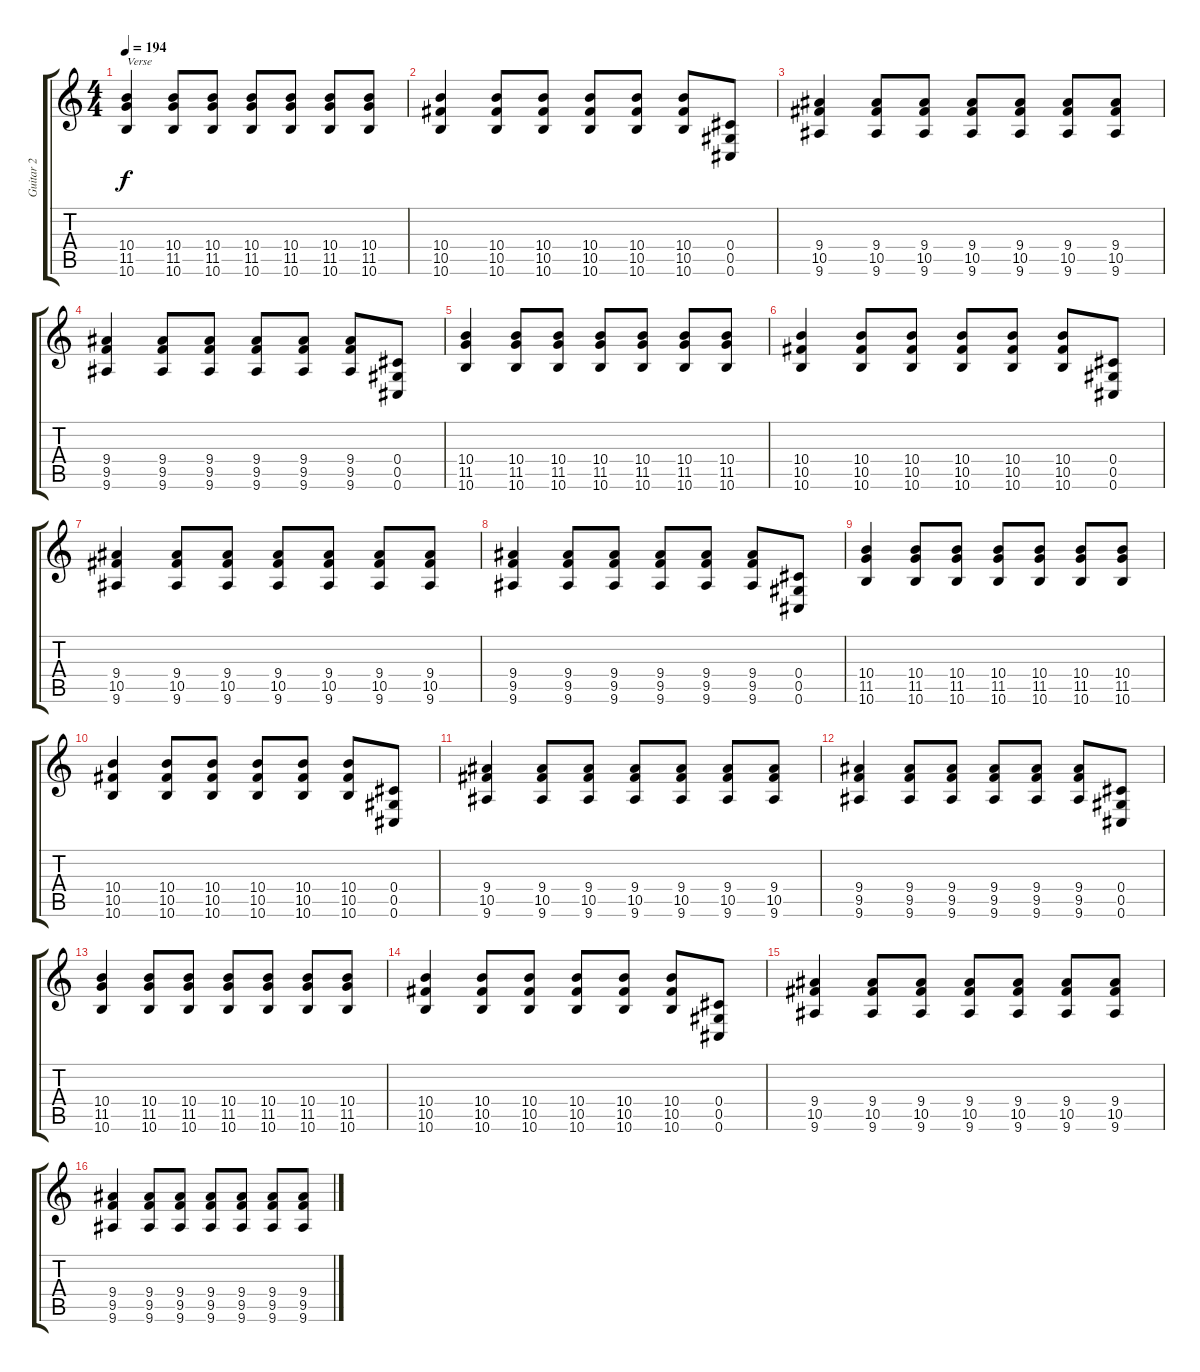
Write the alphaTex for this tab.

\track ("Guitar 2" "Guitar 2") {instrument distortionguitar}
\staff {score tabs}
\tuning (Eb4 Bb3 Gb3 Db3 Ab2 Db2) {hide}
\ts (4 4)
\tempo 194
\clef g2
\ks c
(10.4 11.5 10.6).4{txt "Verse" dy f} (10.4 11.5 10.6).8 (10.4 11.5 10.6).8 (10.4 11.5 10.6).8 (10.4 11.5 10.6).8 (10.4 11.5 10.6).8 (10.4 11.5 10.6).8 |
(10.4 10.5 10.6).4 (10.4 10.5 10.6).8 (10.4 10.5 10.6).8 (10.4 10.5 10.6).8 (10.4 10.5 10.6).8 (10.4 10.5 10.6).8 (0.4 0.5 0.6).8 |
(9.4 10.5 9.6).4 (9.4 10.5 9.6).8 (9.4 10.5 9.6).8 (9.4 10.5 9.6).8 (9.4 10.5 9.6).8 (9.4 10.5 9.6).8 (9.4 10.5 9.6).8 |
(9.4 9.5 9.6).4 (9.4 9.5 9.6).8 (9.4 9.5 9.6).8 (9.4 9.5 9.6).8 (9.4 9.5 9.6).8 (9.4 9.5 9.6).8 (0.4 0.5 0.6).8 |
(10.4 11.5 10.6).4 (10.4 11.5 10.6).8 (10.4 11.5 10.6).8 (10.4 11.5 10.6).8 (10.4 11.5 10.6).8 (10.4 11.5 10.6).8 (10.4 11.5 10.6).8 |
(10.4 10.5 10.6).4 (10.4 10.5 10.6).8 (10.4 10.5 10.6).8 (10.4 10.5 10.6).8 (10.4 10.5 10.6).8 (10.4 10.5 10.6).8 (0.4 0.5 0.6).8 |
(9.4 10.5 9.6).4 (9.4 10.5 9.6).8 (9.4 10.5 9.6).8 (9.4 10.5 9.6).8 (9.4 10.5 9.6).8 (9.4 10.5 9.6).8 (9.4 10.5 9.6).8 |
(9.4 9.5 9.6).4 (9.4 9.5 9.6).8 (9.4 9.5 9.6).8 (9.4 9.5 9.6).8 (9.4 9.5 9.6).8 (9.4 9.5 9.6).8 (0.4 0.5 0.6).8 |
(10.4 11.5 10.6).4 (10.4 11.5 10.6).8 (10.4 11.5 10.6).8 (10.4 11.5 10.6).8 (10.4 11.5 10.6).8 (10.4 11.5 10.6).8 (10.4 11.5 10.6).8 |
(10.4 10.5 10.6).4 (10.4 10.5 10.6).8 (10.4 10.5 10.6).8 (10.4 10.5 10.6).8 (10.4 10.5 10.6).8 (10.4 10.5 10.6).8 (0.4 0.5 0.6).8 |
(9.4 10.5 9.6).4 (9.4 10.5 9.6).8 (9.4 10.5 9.6).8 (9.4 10.5 9.6).8 (9.4 10.5 9.6).8 (9.4 10.5 9.6).8 (9.4 10.5 9.6).8 |
(9.4 9.5 9.6).4 (9.4 9.5 9.6).8 (9.4 9.5 9.6).8 (9.4 9.5 9.6).8 (9.4 9.5 9.6).8 (9.4 9.5 9.6).8 (0.4 0.5 0.6).8 |
(10.4 11.5 10.6).4 (10.4 11.5 10.6).8 (10.4 11.5 10.6).8 (10.4 11.5 10.6).8 (10.4 11.5 10.6).8 (10.4 11.5 10.6).8 (10.4 11.5 10.6).8 |
(10.4 10.5 10.6).4 (10.4 10.5 10.6).8 (10.4 10.5 10.6).8 (10.4 10.5 10.6).8 (10.4 10.5 10.6).8 (10.4 10.5 10.6).8 (0.4 0.5 0.6).8 |
(9.4 10.5 9.6).4 (9.4 10.5 9.6).8 (9.4 10.5 9.6).8 (9.4 10.5 9.6).8 (9.4 10.5 9.6).8 (9.4 10.5 9.6).8 (9.4 10.5 9.6).8 |
(9.4 9.5 9.6).4 (9.4 9.5 9.6).8 (9.4 9.5 9.6).8 (9.4 9.5 9.6).8 (9.4 9.5 9.6).8 (9.4 9.5 9.6).8 (9.4 9.5 9.6).8
